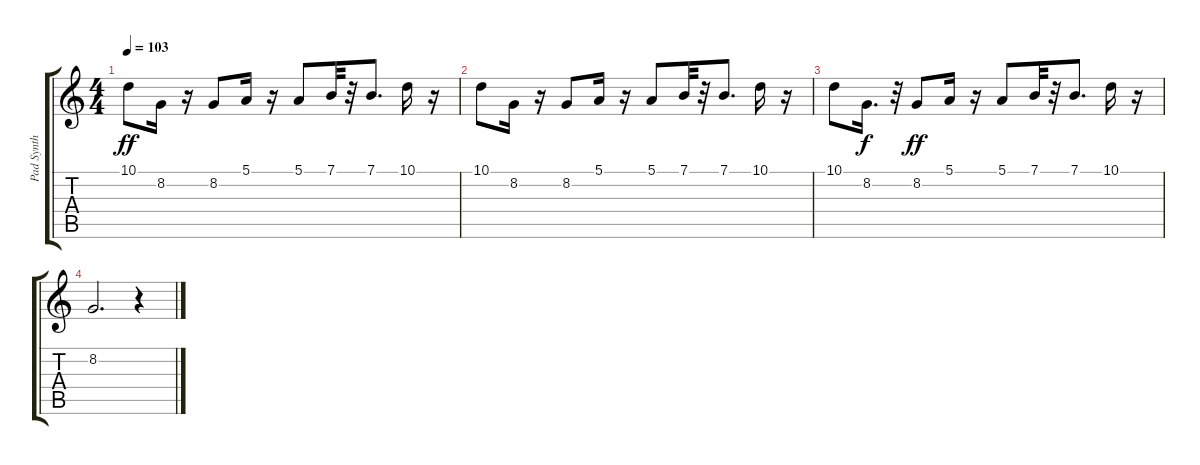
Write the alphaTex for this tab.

\track ("Pad Synth" "Pad Synth") {instrument synthstrings1}
\staff {score tabs}
\tuning (E4 B3 G3 D3 A2 E2) {hide}
\ts (4 4)
\tempo 103
\clef g2
\ks c
10.1.8{dy ff} 8.2.16 r.16 8.2.8 5.1.16 r.16 5.1.8 7.1.32 r.32 7.1.8{d} 10.1.16 r.16 |
10.1.8 8.2.16 r.16 8.2.8 5.1.16 r.16 5.1.8 7.1.32 r.32 7.1.8{d} 10.1.16 r.16 |
10.1.8 8.2.16{d dy f} r.32 8.2.8{dy ff} 5.1.16 r.16 5.1.8 7.1.32 r.32 7.1.8{d} 10.1.16 r.16 |
8.2.2{d} r.4
